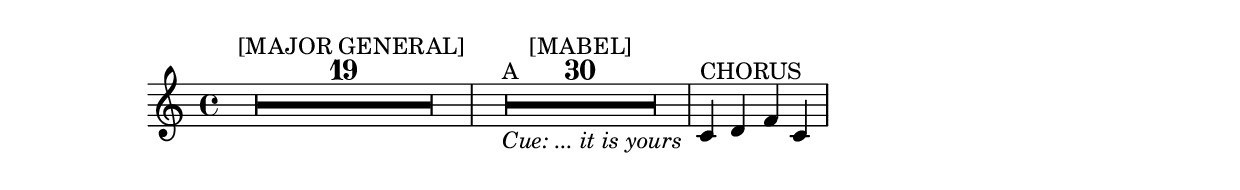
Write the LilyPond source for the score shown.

\version "2.11.58"

\header {
  lsrtags = "rhythms, text"
  texidoc = "Markups attached to a multi-measure rest will be
centered above or below it.  Long markups attached to multi-measure
rests do not cause the measure to expand.  To expand a multi-measure
rest to fit the markup, use a spacer rest with an attached markup
before the multi-measure rest.

Note that the spacer rest causes a bar line to be inserted.  Text attached
to a spacer rest in this way is left-aligned to the position where
the note would be placed in the measure, but if the measure length is
determined by the length of the text, the text will appear to be
centered."
  doctitle = "Multi-measure rest markup"
}

\relative c' {
  \compressFullBarRests
  \textLengthOn
  s1*0^\markup { [MAJOR GENERAL] }
  R1*19
  s1*0_\markup { \italic { Cue: ... it is yours } }
  s1*0^\markup { A }
  R1*30^\markup { [MABEL] }
  \textLengthOff
  c4^\markup { CHORUS } d f c
}
